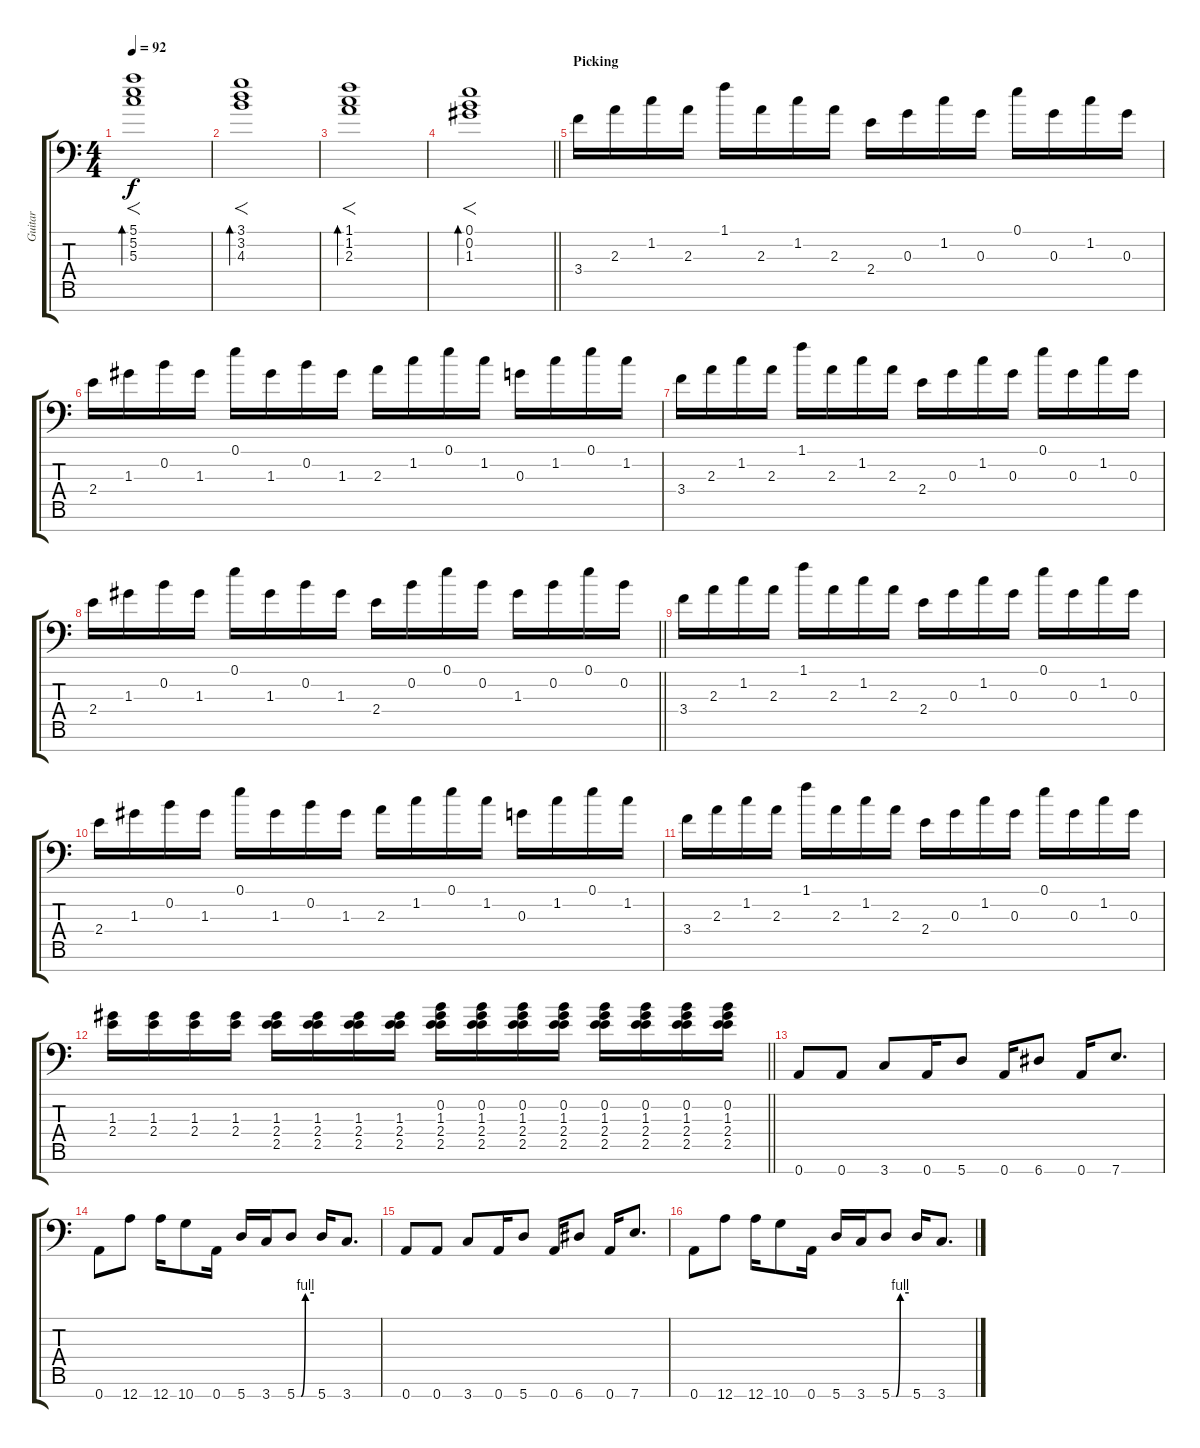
\track ("Guitar" "Guitar") {instrument distortionguitar}
\staff {score tabs}
\tuning (E4 B3 G3 D3 D3 A2 A1) {hide}
\ts (4 4)
\tempo 92
\clef f4
\ks c
(5.1 5.2 5.3).1{f bd 60 dy f} |
(3.1 3.2 4.3).1{f bd 60} |
(1.1 1.2 2.3).1{f bd 60} |
\barLineRight lightlight
(0.1 0.2 1.3).1{f bd 60} |
\section ("" "Picking")
3.4.16{volume 8 instrument overdrivenguitar} 2.3.16 1.2.16 2.3.16 1.1.16 2.3.16 1.2.16 2.3.16 2.4.16 0.3.16 1.2.16 0.3.16 0.1.16 0.3.16 1.2.16 0.3.16 |
2.4.16 1.3.16 0.2.16 1.3.16 0.1.16 1.3.16 0.2.16 1.3.16 2.3.16 1.2.16 0.1.16 1.2.16 0.3.16 1.2.16 0.1.16 1.2.16 |
3.4.16 2.3.16 1.2.16 2.3.16 1.1.16 2.3.16 1.2.16 2.3.16 2.4.16 0.3.16 1.2.16 0.3.16 0.1.16 0.3.16 1.2.16 0.3.16 |
\barLineRight lightlight
2.4.16 1.3.16 0.2.16 1.3.16 0.1.16 1.3.16 0.2.16 1.3.16 2.4.16 0.2.16 0.1.16 0.2.16 1.3.16 0.2.16 0.1.16 0.2.16 |
3.4.16 2.3.16 1.2.16 2.3.16 1.1.16 2.3.16 1.2.16 2.3.16 2.4.16 0.3.16 1.2.16 0.3.16 0.1.16 0.3.16 1.2.16 0.3.16 |
2.4.16 1.3.16 0.2.16 1.3.16 0.1.16 1.3.16 0.2.16 1.3.16 2.3.16 1.2.16 0.1.16 1.2.16 0.3.16 1.2.16 0.1.16 1.2.16 |
3.4.16 2.3.16 1.2.16 2.3.16 1.1.16 2.3.16 1.2.16 2.3.16 2.4.16 0.3.16 1.2.16 0.3.16 0.1.16 0.3.16 1.2.16 0.3.16 |
\barLineRight lightlight
(1.3 2.4).16{volume 8 instrument distortionguitar} (1.3 2.4).16{volume 11} (1.3 2.4).16 (1.3 2.4).16 (1.3 2.4 2.5).16 (1.3 2.4 2.5).16 (1.3 2.4 2.5).16 (1.3 2.4 2.5).16 (0.2 1.3 2.4 2.5).16 (0.2 1.3 2.4 2.5).16 (0.2 1.3 2.4 2.5).16 (0.2 1.3 2.4 2.5).16 (0.2 1.3 2.4 2.5).16 (0.2 1.3 2.4 2.5).16 (0.2 1.3 2.4 2.5).16 (0.2 1.3 2.4 2.5).16 |
0.7.8 0.7.8 3.7.8 0.7.16 5.7.8 0.7.16 6.7.8 0.7.16 7.7.8{d} |
0.7.8 12.7.8 12.7.16 10.7.8 0.7.16 5.7.16 3.7.16 5.7{be (custom 0 0 15 0 30 4 60 4)}.8 5.7.16 3.7.8{d} |
0.7.8 0.7.8 3.7.8 0.7.16 5.7.8 0.7.16 6.7.8 0.7.16 7.7.8{d} |
0.7.8 12.7.8 12.7.16 10.7.8 0.7.16 5.7.16 3.7.16 5.7{be (custom 0 0 15 0 30 4 60 4)}.8 5.7.16 3.7.8{d}
